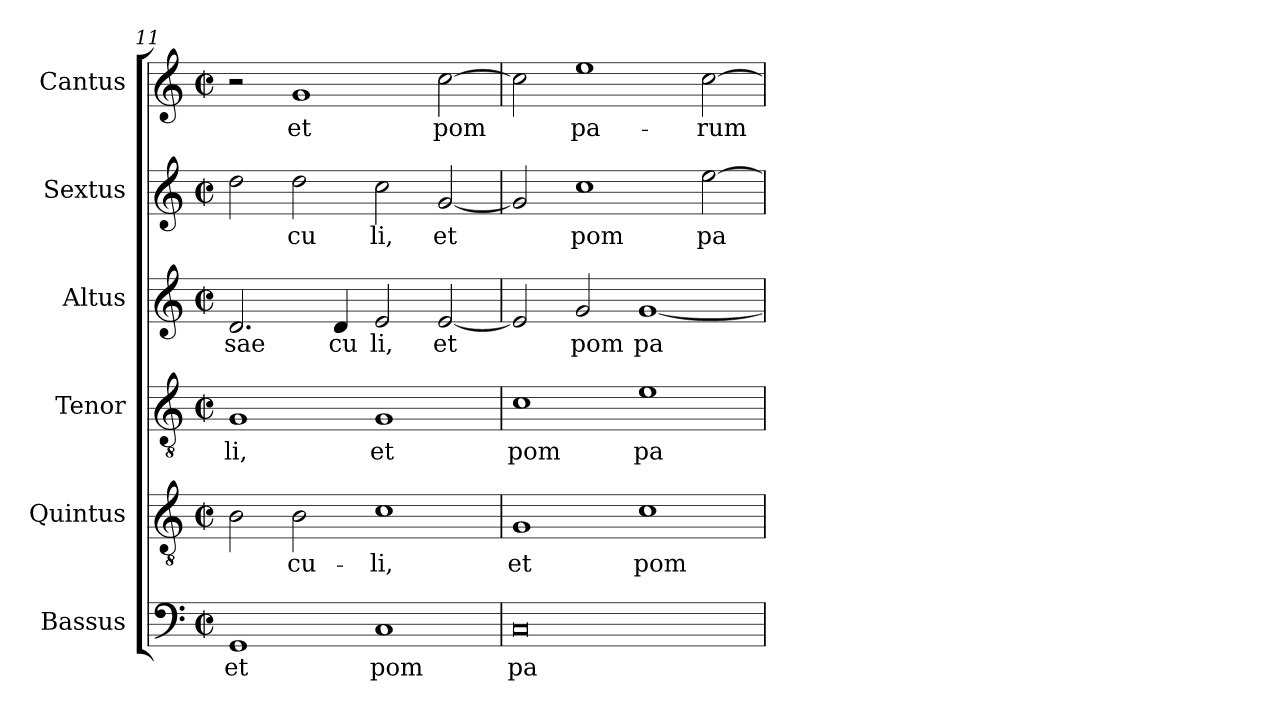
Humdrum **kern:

**kern	**text	**kern	**text	**kern	**text	**kern	**text	**kern	**text	**kern	**text
*part6	*part6	*part5	*part5	*part4	*part4	*part3	*part3	*part2	*part2	*part1	*part1
*staff6	*staff6	*staff5	*staff5	*staff4	*staff4	*staff3	*staff3	*staff2	*staff2	*staff1	*staff1
*I"Bassus	*	*I"Quintus	*	*I"Tenor	*	*I"Altus	*	*I"Sextus	*	*I"Cantus	*
*clefF4	*	*clefGv2	*	*clefGv2	*	*clefG2	*	*clefG2	*	*clefG2	*
*k[]	*	*k[]	*	*k[]	*	*k[]	*	*k[]	*	*k[]	*
*C:	*	*C:	*	*C:	*	*C:	*	*C:	*	*C:	*
*M2/2	*	*M2/2	*	*M2/2	*	*M2/2	*	*M2/2	*	*M2/2	*
*met(c|)	*	*met(c|)	*	*met(c|)	*	*met(c|)	*	*met(c|)	*	*met(c|)	*
=11	=11	=11	=11	=11	=11	=11	=11	=11	=11	=11	=11
!	!LO:LY:b	!	!LO:LY:b	!	!LO:LY:b:cj	!	!LO:LY:b	!	!LO:LY:b	!	!
1GG	et	2B\	--	1G	li,	2.d/	sae	2dd\	.	2r	.
!	!	!	!LO:LY:b	!	!	!	!	!	!LO:LY:b	!	!LO:LY:b
.	.	2B\	-cu-	.	.	.	.	2dd\	cu	1g	et
!	!	!	!	!	!	!	!LO:LY:b	!	!	!	!
.	.	.	.	.	.	4d/	cu	.	.	.	.
!	!LO:LY:b	!	!LO:LY:b	!	!LO:LY:b:cj	!	!LO:LY:b	!	!LO:LY:b	!	!
1C	pom	1c	-li,	1G	et	2e/	li,	2cc\	li,	.	.
!	!	!	!	!	!	!	!LO:LY:b	!	!LO:LY:b	!	!LO:LY:b
.	.	.	.	.	.	[<2e/	et	[<2g/	et	[>2cc\	pom-
=12	=12	=12	=12	=12	=12	=12	=12	=12	=12	=12	=12
!	!LO:LY:b	!	!LO:LY:b	!	!LO:LY:b:cj	!	!LO:LY:b	!	!LO:LY:b	!	!LO:LY:b
0C	pa	1G	et	1c	pom	2e/]	.	2g/]	.	2cc\]	--
!	!	!	!	!	!	!	!LO:LY:b	!	!LO:LY:b	!	!LO:LY:b
.	.	.	.	.	.	2g/	pom	1cc	pom	1ee	-pa-
!	!	!	!LO:LY:b	!	!LO:LY:b:cj	!	!LO:LY:b	!	!	!	!
.	.	1c	pom-	1e	pa	[<1g	pa	.	.	.	.
!	!	!	!	!	!	!	!	!	!LO:LY:b	!	!LO:LY:b
.	.	.	.	.	.	.	.	[>2ee\	pa	[>2cc\	-rum
=	=	=	=	=	=	=	=	=	=	=	=
*-	*-	*-	*-	*-	*-	*-	*-	*-	*-	*-	*-
